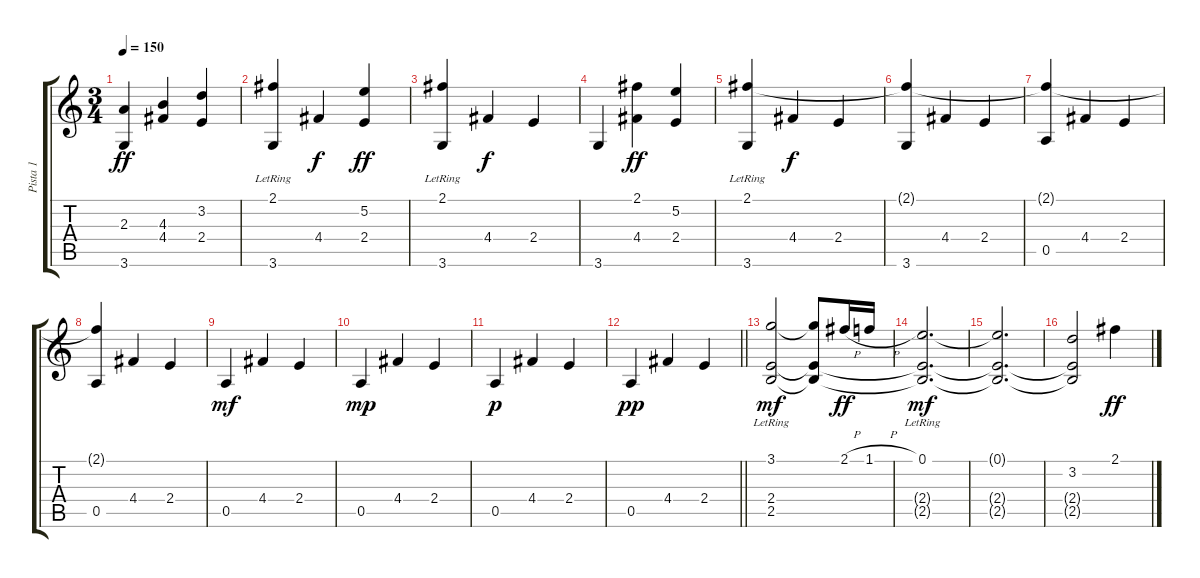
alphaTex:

\track ("Pista 1" "Pista 1") {instrument acousticguitarsteel}
\staff {score tabs}
\tuning (E4 B3 G3 D3 A2 E2) {hide}
\ts (3 4)
\tempo 150
\clef g2
\ks c
(2.3 3.6).4{dy ff} (4.3 4.4).4 (3.2 2.4).4 |
(2.1{lr} 3.6).4 4.4.4{dy f} (5.2 2.4).4{dy ff} |
(2.1{lr} 3.6).4 4.4.4{dy f} 2.4.4 |
3.6.4 (2.1 4.4).4{dy ff} (5.2 2.4).4 |
(2.1{lr} 3.6).4 4.4.4{dy f} 2.4.4 |
(2.1{t} 3.6).4 4.4.4 2.4.4 |
(2.1{t} 0.5).4 4.4.4 2.4.4 |
(2.1{t} 0.5).4 4.4.4 2.4.4 |
0.5.4{dy mf} 4.4.4 2.4.4 |
0.5.4{dy mp} 4.4.4 2.4.4 |
0.5.4{dy p} 4.4.4 2.4.4 |
\barLineRight lightlight
0.5.4{dy pp} 4.4.4 2.4.4 |
(3.1 2.4{lr} 2.5{lr}).2{dy mf} (3.1{t} 2.4{t} 2.5{t}).8 2.1{h}.16{dy ff} 1.1{h}.16 |
(0.1{lr} 2.4{t} 2.5{t}).2{d dy mf} |
(0.1{t} 2.4{t} 2.5{t}).2{d} |
(3.2 2.4{t} 2.5{t}).2 2.1.4{dy ff}
